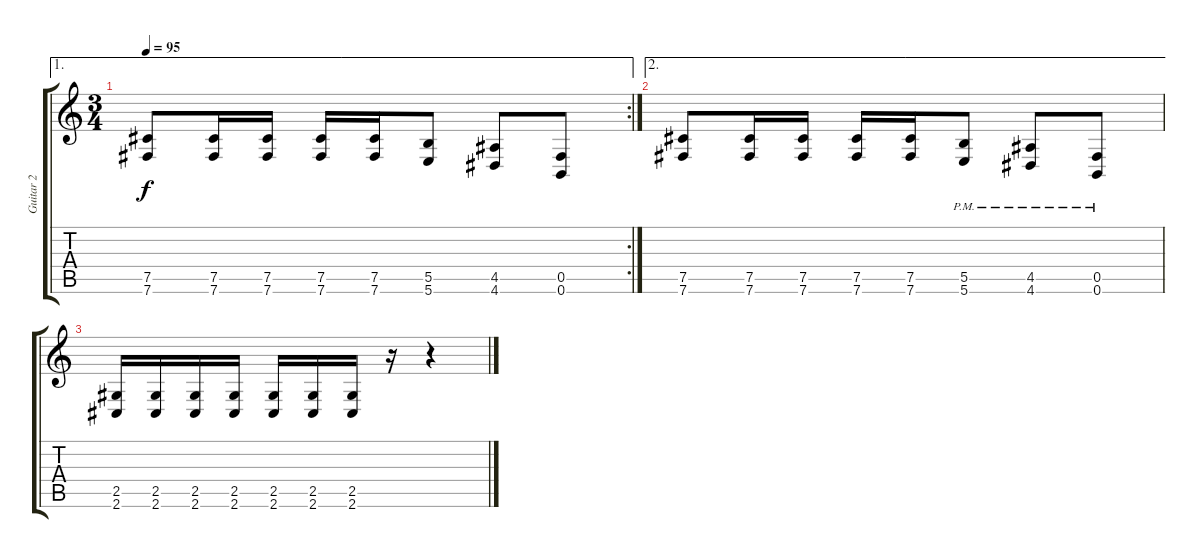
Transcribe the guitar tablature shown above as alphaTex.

\track ("Guitar 2" "Guitar 2") {instrument distortionguitar}
\staff {score tabs}
\tuning (Db4 Ab3 E3 B2 Gb2 B1) {hide}
\ae 1
\rc 2
\ts (3 4)
\tempo 95
\clef g2
\ks c
(7.5 7.6).8{dy f} (7.5 7.6).16 (7.5 7.6).16 (7.5 7.6).16 (7.5 7.6).16 (5.5 5.6).8 (4.5 4.6).8 (0.5 0.6).8 |
\ae 2
(7.5 7.6).8 (7.5 7.6).16 (7.5 7.6).16 (7.5 7.6).16 (7.5 7.6).16 (5.5{pm} 5.6{pm}).8 (4.5{pm} 4.6{pm}).8 (0.5{pm} 0.6{pm}).8 |
(2.5 2.6).16 (2.5 2.6).16 (2.5 2.6).16 (2.5 2.6).16 (2.5 2.6).16 (2.5 2.6).16 (2.5 2.6).16 r.16 r.4
